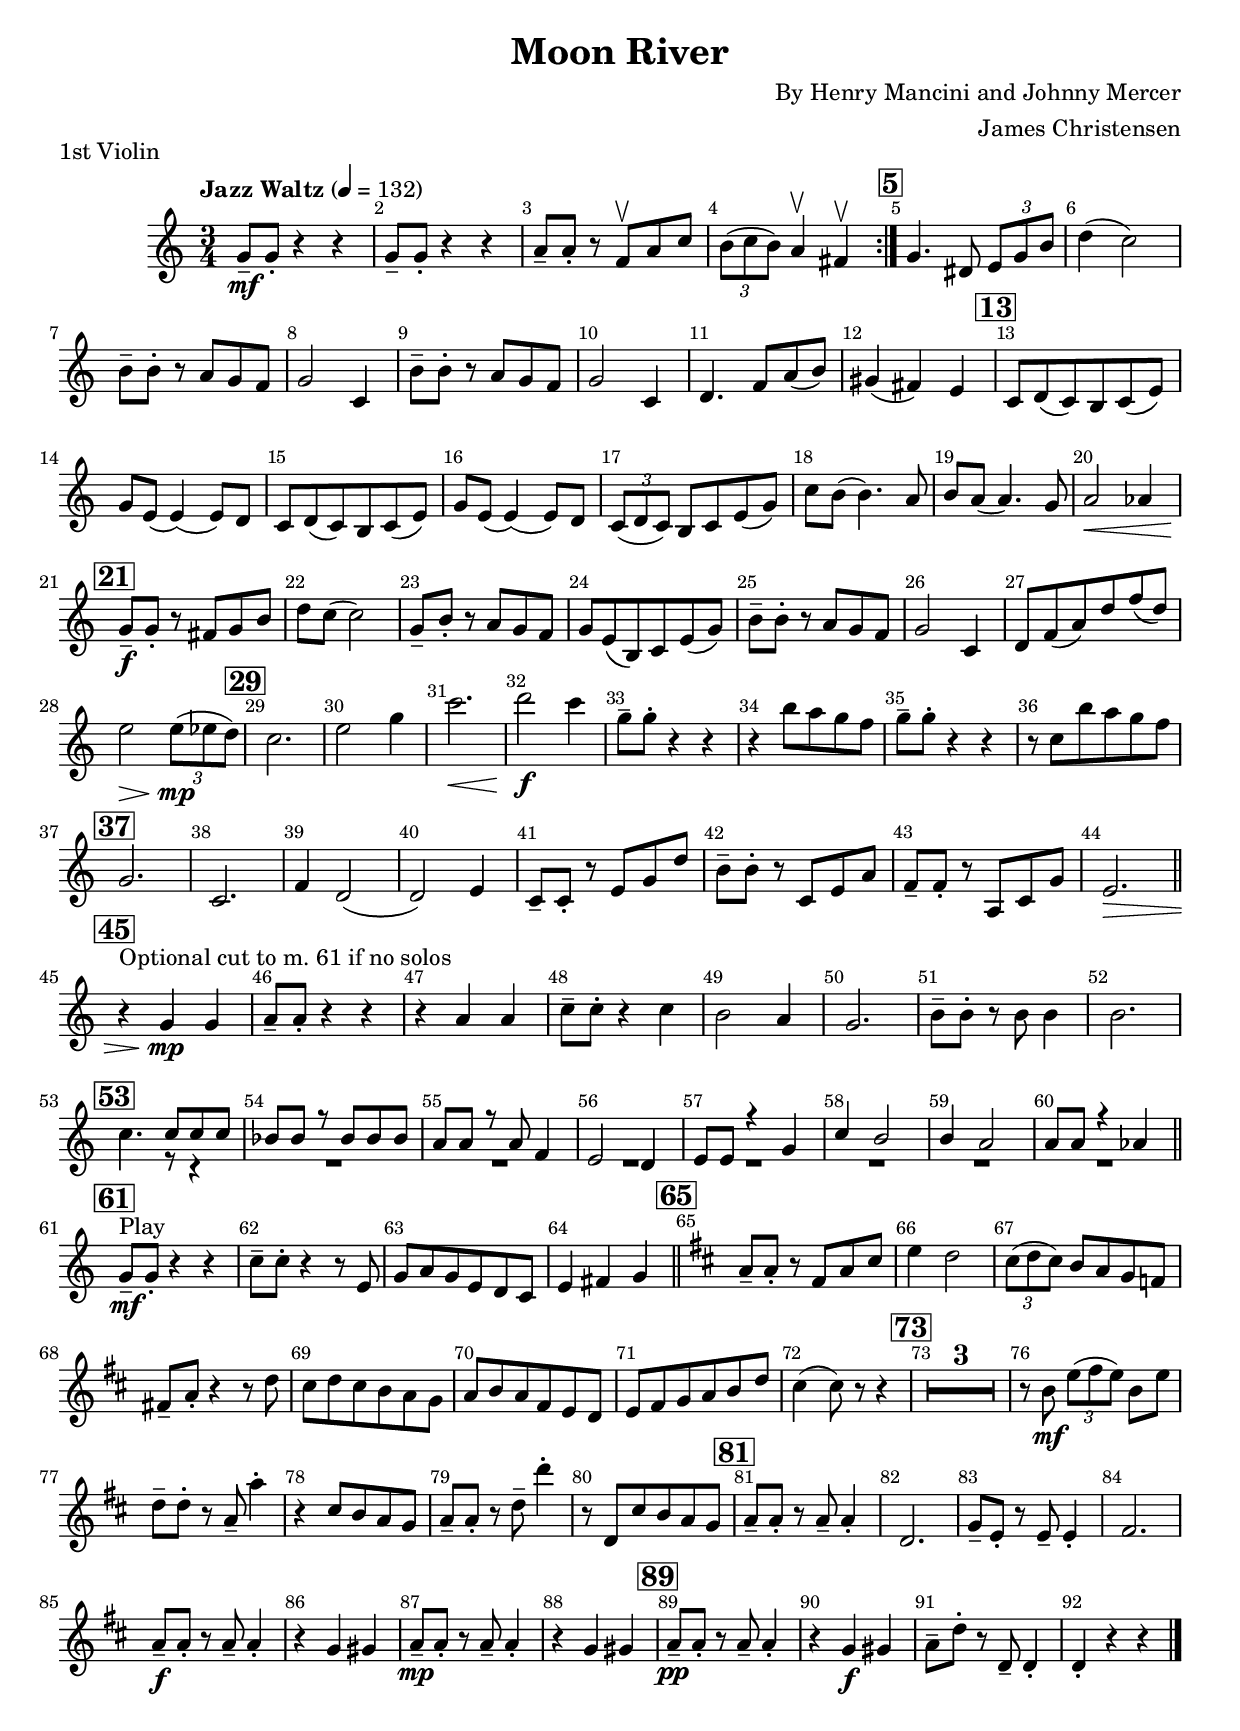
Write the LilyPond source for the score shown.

\version "2.18.2"
\header{
  title = "Moon River"
  piece = "1st Violin"
  composer = "By Henry Mancini and Johnny Mercer"
  arranger = "James Christensen"
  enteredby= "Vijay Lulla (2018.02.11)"
}

\layout {
  \context {
    \Score
      \override BarNumber.break-visibility = ##(#f #t #t)
      \override MultiMeasureRest.expand-limit = #1
      %% \override SpacingSpanner.base-shortest-duration = #(ly:make-moment 1/20)
  }
}

voiceconsts = {
  \key c \major
  \numericTimeSignature
  \compressFullBarRests
  \tempo "Jazz Waltz" 4 = 132
}

%% showLastLength = R1*3/4*8 %% last few measures %% Comment to typeset whole score

\book {
  \score {
    \new Staff {
      \new Voice {
        \relative c' {
          \voiceconsts
          \set Score.markFormatter = #format-mark-box-barnumbers
          \time 3/4 \clef treble
          \repeat volta 2 {
            g'8--\mf g8-. r4 r4 | g8-- g8-. r4 r4 | a8-- a8-. r8 f8\upbow a8 c8 | 
            \tuplet 3/2 { b8( c8 b8) } a4\upbow fis4\upbow
          } \barNumberCheck #5 \mark\default
          g4. dis8 \tuplet 3/2 { e8 g8 b8} | d4( c2) | b8-- b8-. r8 a8 g8 f8 |
          g2 c,4 | b'8-- b8-. r8 a8 g8 f8 | g2 c,4 | d4. f8 a8( b8) | gis4( fis4) e4 |
          \barNumberCheck #13 \mark\default
          c8 d8( c8) b8 c8( e8) | g8 e8( e4)( e8) d8 | c8 d8( c8) b8 c8( e8) |
          g8 e8( e4)( e8) d8 | \tuplet 3/2 { c8( d8 c8) } b8 c8 e8( g8) |
          c8 b8( b4.) a8 | b8 a8( a4.) g8 | a2\< aes4 | \barNumberCheck #21 \mark\default
          g8--\f g8-. r8 fis8 g8 b8 | d8 c8( c2) | g8-- b8-. r8 a8 g8 f8 | 
          g8 e8( b8) c8 e8( g8) | b8-- b8-. r8 a8 g8 f8 | g2 c,4 | d8 f8( a8) d8 f8( d8) |
          e2\> \tuplet 3/2 { e8(\mp ees8 d8) } | \barNumberCheck #29 \mark\default
          c2. | e2 g4 | c2.\< | d2\f c4 | g8-- g8-. r4 r4 | r4 b8 a8 g8 f8 |
          g8-- g8-. r4 r4 | r8 c,8 b'8 a8 g8 f8 | \barNumberCheck #37 \mark\default
          g,2. | c,2. | f4 d2( | d2) e4 | c8-- c8-. r8 e8 g8 d'8 | 
          b8-- b8-. r8 c,8 e8 a8 | f8-- f8-. r8 a,8 c8 g'8 | e2.\> | \bar"||"
          \barNumberCheck #45 \mark\default
          r4^"Optional cut to m. 61 if no solos" g4\mp g4 | a8-- a8-. r4 r4 |
          r4 a4 a4 | c8-- c8-. r4 c4 | b2 a4 | g2. | b8-- b8-. r8 b8 b4 |
          b2. | \barNumberCheck #53 \mark\default c4. <<{c8 c8 c8} \\ {r8 r4} >> | 
          << { bes8 bes8 r8 bes8 bes8 bes8} \\ {R1*3/4}>> | << {a8 a8 r8 a8 f4} \\ {R1*3/4}>> |
          << {e2 d4} \\ {R1*3/4}>> | << {e8 e8 r4 g4} \\ {R1*3/4}>> | 
          << {c4 b2} \\ {R1*3/4}>> | << {b4 a2} \\ {R1*3/4}>> | <<{a8 a8 r4 aes4} \\ {R1*3/4}>> 
          \bar"||"\barNumberCheck #61 \mark\default
          g8--\mf^"Play" g8-. r4 r4 | c8-- c8-. r4 r8 e,8 | g8 a8 g8 e8 d8 c8 |
          e4 fis4 g4 \bar"||"\barNumberCheck #65 \mark\default
          \key d \major
          a8-- a8-. r8 fis8 a8 cis8 | e4 d2 | \tuplet 3/2 {cis8( d8 cis8) } b8 a8 g8 f8 |
          fis!8-- a8-. r4 r8 d8 | cis8 d8 cis8 b8 a8 g8 | a8 b8 a8 fis8 e8 d8 |
          e8 fis8 g8 a8 b8 d8 | cis4( cis8) r8 r4 | \barNumberCheck #73 \mark\default
          R1*3/4*3 | r8 b8\mf \tuplet 3/2 { e8( fis8 e8) } b8 e8 | 
          d8-- d8-. r8 a8-- a'4-. | r4 cis,8 b8 a8 g8 | a8-- a8-. r8 d8-- d'4-. |
          r8 d,,8 cis'8 b8 a8 g8 |\barNumberCheck #81 \mark\default 
          a8-- a8-. r8 a8-- a4-. | d,2. | g8-- e8-. r8 e8-- e4-. | fis2. | 
          a8--\f a8-. r8 a8-- a4-. | r4 g4 gis4 | a8--\mp a8-. r8 a8-- a4-. |
          r4 g4 gis4 | \barNumberCheck #89 \mark\default a8--\pp a8-. r8 a8-- a4-. |
          r4 g4\f gis4 | a8-- d8-. r8 d,8-- d4-. | d4-. r4 r4 
          \barNumberCheck #93
          \bar"|."
        }
      }
    }
  }
}

